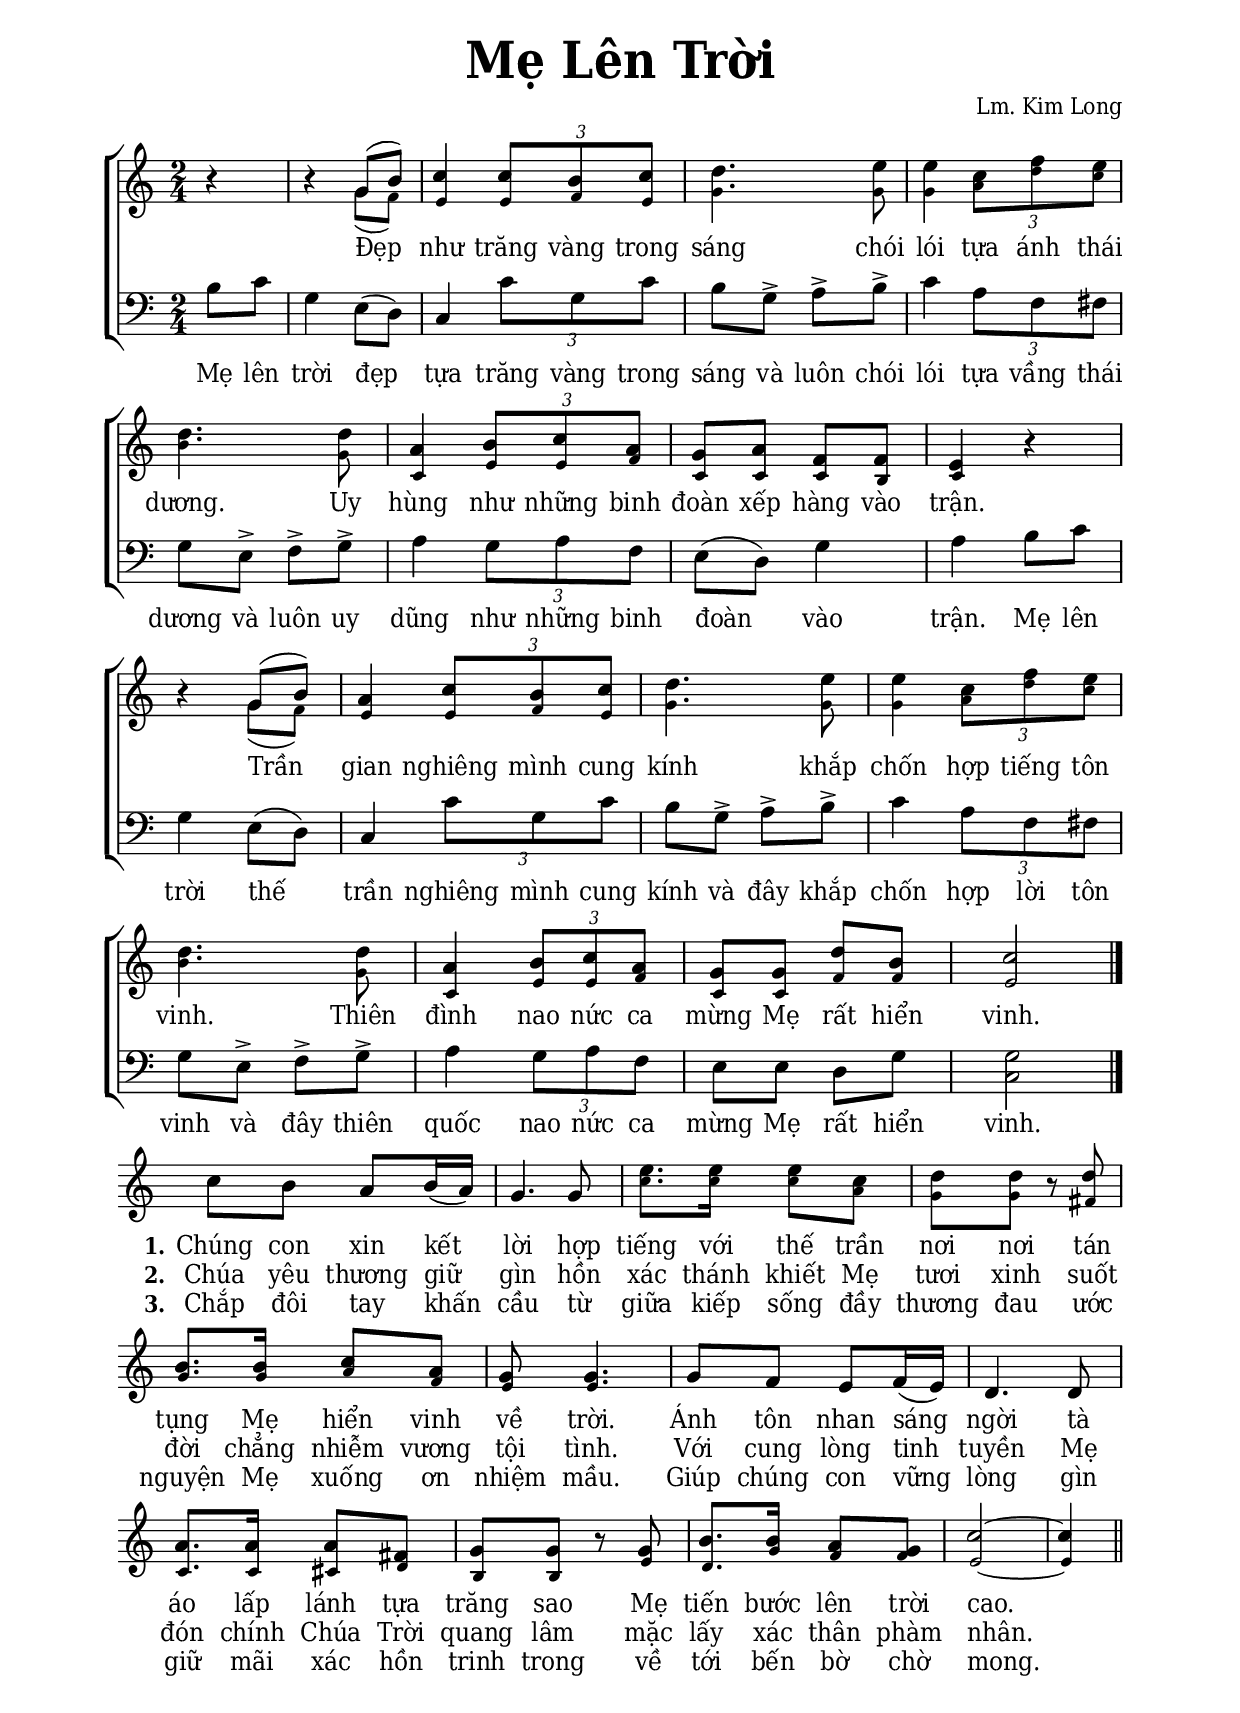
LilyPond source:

% Cài đặt chung
\version "2.22.1"
\include "english.ly"

\header {
  title = \markup { \fontsize #3 "Mẹ Lên Trời" }
  composer = "Lm. Kim Long"
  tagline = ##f
}

% Nhạc
% Đổi kích thước nốt cho bè phụ
notBePhu =
#(define-music-function (font-size music) (number? ly:music?)
   (for-some-music
     (lambda (m)
       (if (music-is-of-type? m 'rhythmic-event)
           (begin
             (set! (ly:music-property m 'tweaks)
                   (cons `(font-size . ,font-size)
                         (ly:music-property m 'tweaks)))
             #t)
           #f))
     music)
   music)

nhacDiepKhucSop = \relative c'' {
  \partial 4 r4 |
  r g8 ^(b) |
  c4 \tuplet 3/2 { c8 b c } |
  d4. e8 |
  e4 \tuplet 3/2 { c8 f e } |
  d4. d8 |
  a4 \tuplet 3/2 { b8 c a } |
  g a f f |
  e4 r |
  r g8 (b) |
  a4 \tuplet 3/2 { c8 b c } |
  d4. e8 |
  e4 \tuplet 3/2 { c8 f e } |
  d4. d8 |
  a4 \tuplet 3/2 { b8 c a } |
  g g d' b |
  c2 \bar "|."
}

nhacDiepKhucAlto = \relative c'' {
  r4 |
  r g8 _([f]) |
  e4 \tuplet 3/2 { e8 f e } |
  g4. g8 |
  g4 \tuplet 3/2 { a8 d c } |
  b4. g8 |
  c,4 \tuplet 3/2 { e8 e f } |
  c c c b |
  c4 r |
  r g'8 ([f]) |
  e4 \tuplet 3/2 { e8 f e } |
  g4. g8 |
  g4 \tuplet 3/2 { a8 d c } |
  b4. g8 |
  c,4 \tuplet 3/2 { e8 e f } |
  c c f f |
  e2
}

nhacDiepKhucBas = \relative c' {
  b8 c |
  g4 e8 (d) |
  c4 \tuplet 3/2 { c'8 g c } |
  b g ^> a ^> b ^> |
  c4 \tuplet 3/2 { a8 f fs } |
  g e ^> f ^> g ^> |
  a4 \tuplet 3/2 { g8 a f } |
  e (d) g4 |
  a b8 c |
  g4 e8 (d) |
  c4 \tuplet 3/2 { c'8 g c } |
  b g ^> a ^> b ^> |
  c4 \tuplet 3/2 { a8 f fs } |
  g e ^> f ^> g ^> |
  a4 \tuplet 3/2 { g8 a f } |
  e e d g |
  <g c,>2
}

nhacPhienKhucSop = \relative c'' {
  c8 b a b16 (a) |
  g4. g8 |
  e'8. e16 e8 c |
  d d r d |
  b8. b16 c8 a |
  g g4. |
  g8 f e f16 (e) |
  d4. d8 |
  a'8. a16 a8 fs |
  g g r g |
  b8. b16 a8 g |
  c2 ~ |
  c4 \bar "||"
}

nhacPhienKhucBas = \relative c'' {
  c8 b a b16 (a) |
  g4. g8 |
  c8. c16 c8 a |
  g g r fs |
  g8. g16 a8 f |
  e e4. |
  g8 f e f16 (e) |
  d4. d8 |
  c8. c16 cs8 d |
  b b r e |
  d8. g16 f8 f |
  e2 ~ |
  e4
}

% Lời
loiDiepKhucSop = \lyricmode {
  Đẹp như trăng vàng trong sáng chói lói tựa ánh thái dương.
  Uy hùng như những binh đoàn xếp hàng vào trận.
  Trần gian nghiêng mình cung kính khắp chốn hợp tiếng tôn vinh.
  Thiên đình nao nức ca mừng Mẹ rất hiển vinh.
}

loiDiepKhucBas = \lyricmode {
  Mẹ lên trời đẹp tựa trăng vàng trong sáng và luôn chói lói
  tựa vầng thái dương và luôn uy dũng
  như những binh đoàn vào trận.
  Mẹ lên trời thế trần nghiêng mình cung kính
  và đây khắp chốn hợp lời tôn vinh
  và đây thiên quốc nao nức ca mừng Mẹ rất hiển vinh.
}

loiPhienKhucMot = \lyricmode {
  \set stanza = #"1."
  Chúng con xin kết lời hợp tiếng với thế trần nơi nơi
  tán tụng Mẹ hiển vinh về trời.
  Ánh tôn nhan sáng ngời tà áo lấp lánh tựa trăng sao
  Mẹ tiến bước lên trời cao.
}

loiPhienKhucHai = \lyricmode {
  \set stanza = #"2."
  Chúa yêu thương giữ gìn hồn xác thánh khiết Mẹ tươi xinh
  suốt đời chẳng nhiễm vương tội tình.
  Với cung lòng tinh tuyền Mẹ đón chính Chúa Trời quang lâm
  mặc lấy xác thân phàm nhân.
}

loiPhienKhucBa = \lyricmode {
  \set stanza = #"3."
  Chắp đôi tay khấn cầu từ giữa kiếp sống đầy thương đau
  ước nguyện Mẹ xuống ơn nhiệm mầu.
  Giúp chúng con vững lòng gìn giữ mãi xác hồn trinh trong
  về tới bến bờ chờ mong.
}

% Dàn trang
\paper {
  #(set-paper-size "a4")
  top-margin = 8\mm
  bottom-margin = 8\mm
  left-margin = 20\mm
  right-margin = 20\mm
  indent = #0
  #(define fonts
    (make-pango-font-tree
      "Deja Vu Serif Condensed"
      "Deja Vu Serif Condensed"
      "Deja Vu Serif Condensed"
      (/ 20 20)))
  print-page-number = #f
  page-count = #1
  %systems-per-page = 5
  %ragged-bottom = ##t
}

TongNhip = {
  \key c \major \time 2/4
  \set Timing.beamExceptions = #'()
  \set Timing.baseMoment = #(ly:make-moment 1/4)
}

% Đổi kích thước nốt cho bè phụ
notBePhu =
#(define-music-function (font-size music) (number? ly:music?)
   (for-some-music
     (lambda (m)
       (if (music-is-of-type? m 'rhythmic-event)
           (begin
             (set! (ly:music-property m 'tweaks)
                   (cons `(font-size . ,font-size)
                         (ly:music-property m 'tweaks)))
             #t)
           #f))
     music)
   music)

\score {
  \new ChoirStaff <<
    %{
    \new Staff <<
      \new Voice = "beSop" {
        \clef treble \TongNhip \nhacDiepKhucSop
      }
      \new Lyrics \lyricsto beSop \loiDiepKhucSop
    >>
    \new Staff <<
      \new Voice = "beAlto" {
        \clef treble \TongNhip \nhacDiepKhucAlto
      }
      \new Lyrics \lyricsto beAlto \loiDiepKhucSop
    >>
    %}
    
    \new Staff \with {
        \consists "Merge_rests_engraver"
        printPartCombineTexts = ##f
      }
      <<
      \new Voice \TongNhip \partCombine 
        \nhacDiepKhucSop
        \notBePhu -2 { \nhacDiepKhucAlto }
      \new NullVoice = beSop \nhacDiepKhucSop
      \new Lyrics \lyricsto beSop \loiDiepKhucSop
      >>
    
    \new Staff <<
        \clef "bass"
        \new Voice = beBas {
          \TongNhip \nhacDiepKhucBas
        }
      \new Lyrics \lyricsto beBas \loiDiepKhucBas
    >>
  >>
  \layout {
    \override Lyrics.LyricSpace.minimum-distance = #1
    \override Score.BarNumber.break-visibility = ##(#f #f #f)
    \override Score.SpacingSpanner.uniform-stretching = ##t
  }
}

%\pageBreak

\score {
  \new ChoirStaff <<
      \new Staff \with {
        \consists "Merge_rests_engraver"
        printPartCombineTexts = ##f
      }
      <<
      \new Voice \TongNhip \partCombine 
        \nhacPhienKhucSop
        \notBePhu -2 { \nhacPhienKhucBas }
      \new NullVoice = beSop \nhacPhienKhucSop
      \new Lyrics \lyricsto beSop \loiPhienKhucMot
      \new Lyrics \lyricsto beSop \loiPhienKhucHai
      \new Lyrics \lyricsto beSop \loiPhienKhucBa
      >>
  >>
  \layout {
    \override Staff.TimeSignature.transparent = ##t
    \override Lyrics.LyricSpace.minimum-distance = #1.5
    \override Score.BarNumber.break-visibility = ##(#f #f #f)
    \override Score.SpacingSpanner.uniform-stretching = ##t
  } 
}
